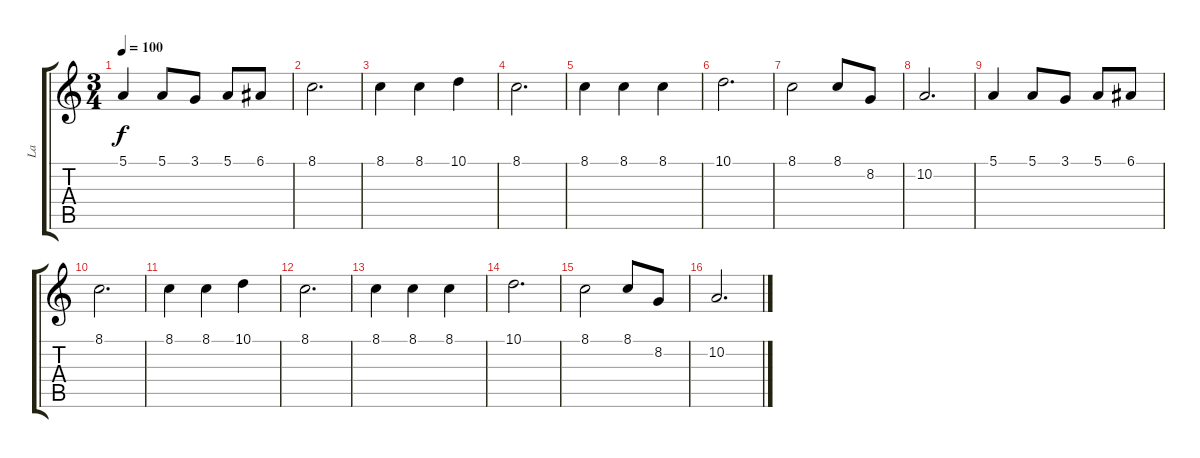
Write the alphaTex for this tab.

\track ("La" "La") {instrument synthstrings2}
\staff {score tabs}
\tuning (E4 B3 G3 D3 A2 E2) {hide}
\ts (3 4)
\tempo 100
\clef g2
\ks c
5.1.4{dy f} 5.1.8 3.1.8 5.1.8 6.1.8 |
8.1.2{d} |
8.1.4 8.1.4 10.1.4 |
8.1.2{d} |
8.1.4 8.1.4 8.1.4 |
10.1.2{d} |
8.1.2 8.1.8 8.2.8 |
10.2.2{d} |
5.1.4 5.1.8 3.1.8 5.1.8 6.1.8 |
8.1.2{d} |
8.1.4 8.1.4 10.1.4 |
8.1.2{d} |
8.1.4 8.1.4 8.1.4 |
10.1.2{d} |
8.1.2 8.1.8 8.2.8 |
10.2.2{d}
